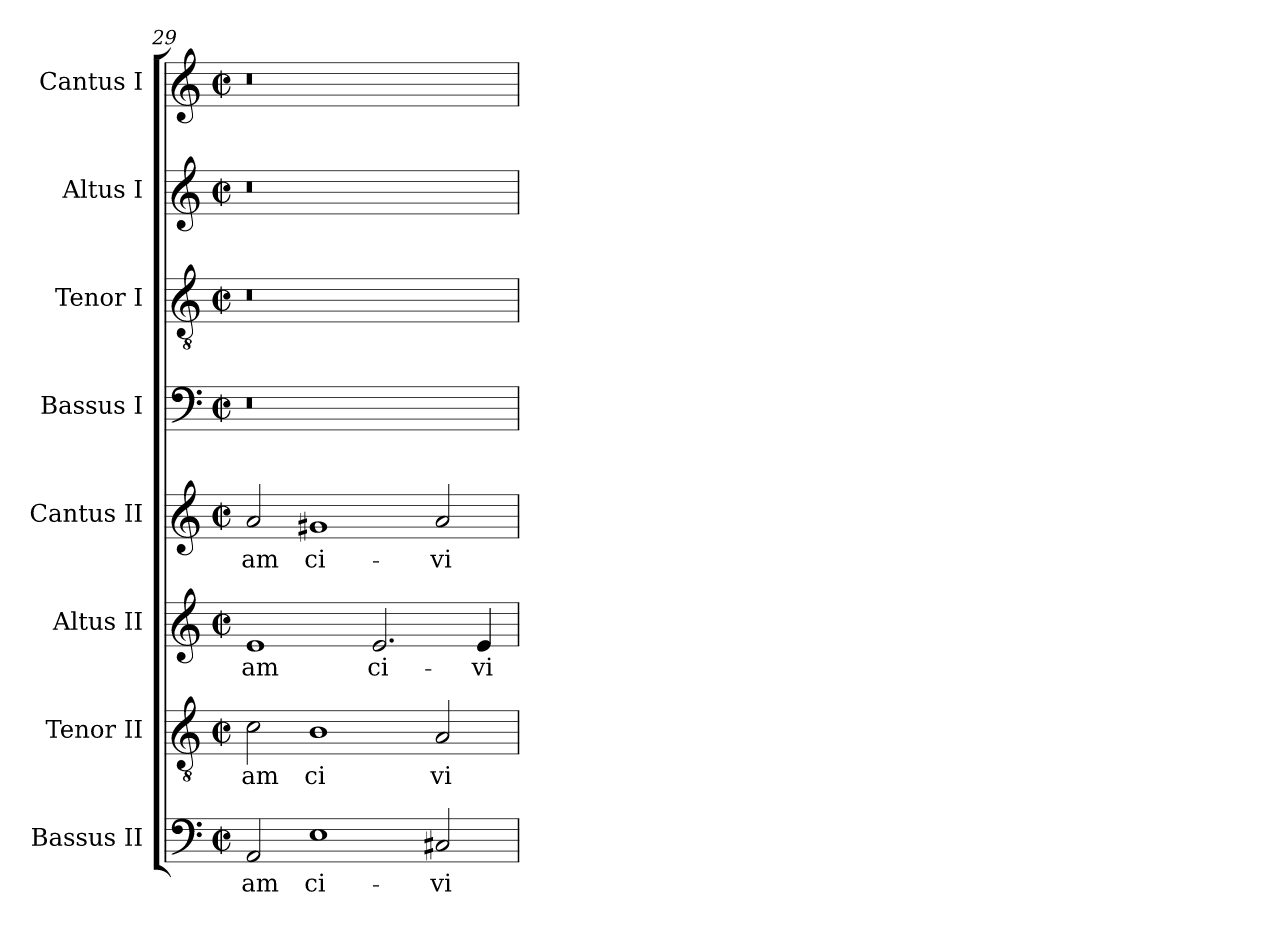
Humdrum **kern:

**kern	**text	**kern	**text	**kern	**text	**kern	**text	**kern	**kern	**kern	**kern
*part8	*part8	*part7	*part7	*part6	*part6	*part5	*part5	*part4	*part3	*part2	*part1
*staff8	*staff8	*staff7	*staff7	*staff6	*staff6	*staff5	*staff5	*staff4	*staff3	*staff2	*staff1
*I"Bassus II	*	*I"Tenor II	*	*I"Altus II	*	*I"Cantus II	*	*I"Bassus I	*I"Tenor I	*I"Altus I	*I"Cantus I
*clefF4	*	*clefGv2	*	*clefG2	*	*clefG2	*	*clefF4	*clefGv2	*clefG2	*clefG2
*M2/2	*	*M2/2	*	*M2/2	*	*M2/2	*	*M2/2	*M2/2	*M2/2	*M2/2
*met(c|)	*	*met(c|)	*	*met(c|)	*	*met(c|)	*	*met(c|)	*met(c|)	*met(c|)	*met(c|)
=29	=29	=29	=29	=29	=29	=29	=29	=29	=29	=29	=29
!	!LO:LY:b:cj	!	!LO:LY:b:cj	!	!LO:LY:b:cj	!	!LO:LY:b:cj	!	!	!	!
2AA/	-am	2c\	am	1e	-am	2a/	-am	0r	0r	0r	0r
!	!LO:LY:b:cj	!	!LO:LY:b:cj	!	!	!	!LO:LY:b:cj	!	!	!	!
1E	ci-	1B	ci	.	.	1g#X	ci-	.	.	.	.
!	!	!	!	!	!LO:LY:b:cj	!	!	!	!	!	!
.	.	.	.	2.e/	ci-	.	.	.	.	.	.
!	!LO:LY:b:cj	!	!LO:LY:b:cj	!	!	!	!LO:LY:b:cj	!	!	!	!
2C#X/	-vi-	2A/	vi	.	.	2a/	-vi-	.	.	.	.
!	!	!	!	!	!LO:LY:b:cj	!	!	!	!	!	!
.	.	.	.	4e/	-vi-	.	.	.	.	.	.
=	=	=	=	=	=	=	=	=	=	=	=
*-	*-	*-	*-	*-	*-	*-	*-	*-	*-	*-	*-
